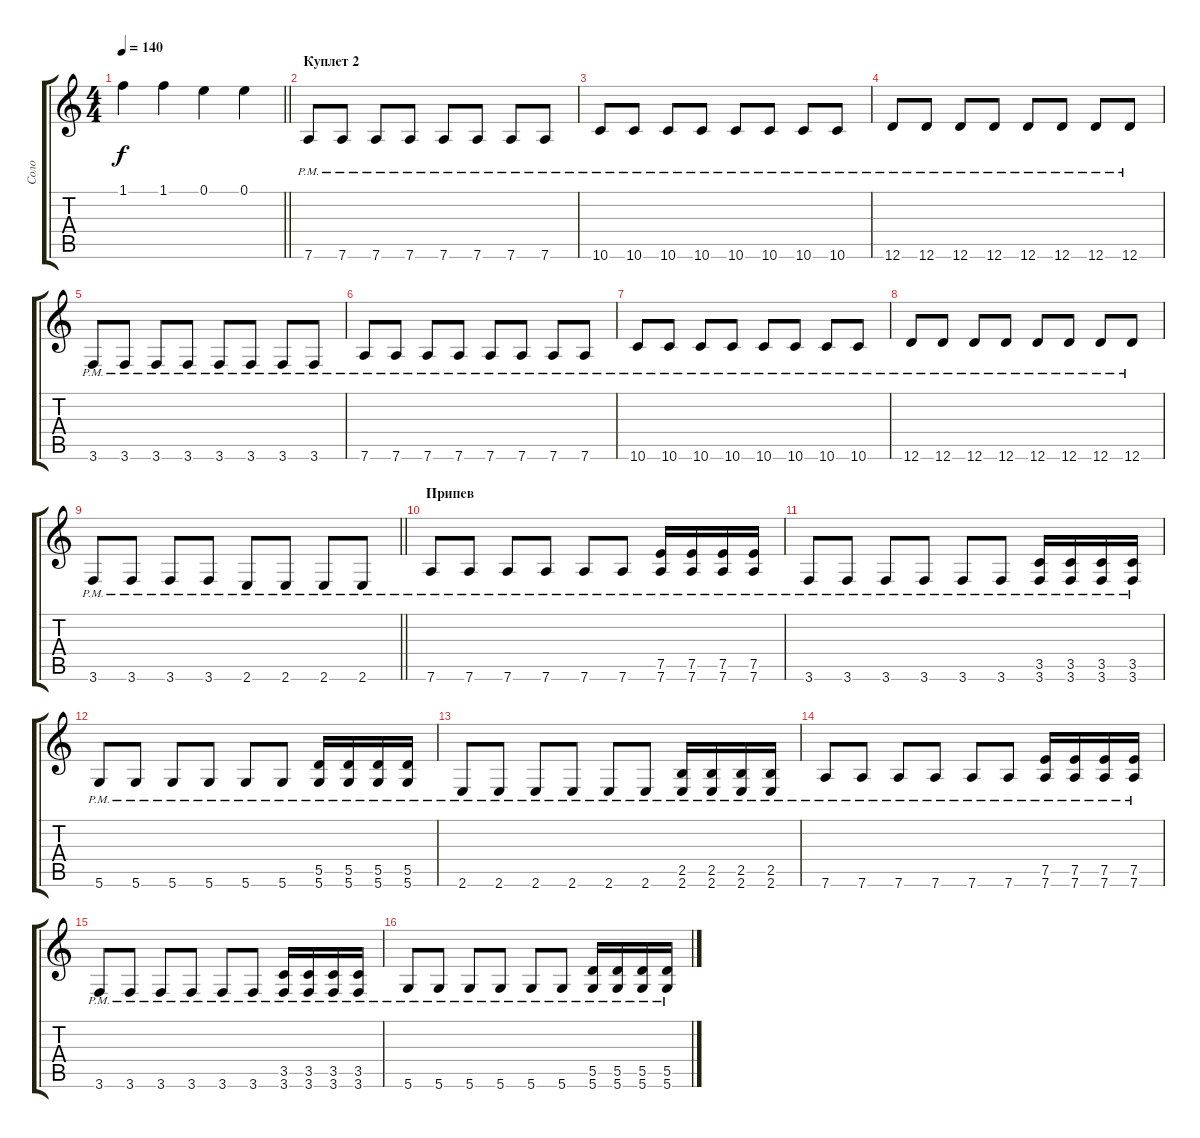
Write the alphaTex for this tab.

\track ("Соло" "Соло") {instrument distortionguitar}
\staff {score tabs}
\tuning (E4 B3 G3 D3 A2 D2) {hide}
\ts (4 4)
\tempo 140
\clef g2
\barLineRight lightlight
\ks c
1.1.4{dy f} 1.1.4 0.1.4 0.1.4 |
\section ("" "Куплет 2")
7.6{pm}.8{balance 12} 7.6{pm}.8 7.6{pm}.8 7.6{pm}.8 7.6{pm}.8 7.6{pm}.8 7.6{pm}.8 7.6{pm}.8 |
10.6{pm}.8 10.6{pm}.8 10.6{pm}.8 10.6{pm}.8 10.6{pm}.8 10.6{pm}.8 10.6{pm}.8 10.6{pm}.8 |
12.6{pm}.8 12.6{pm}.8 12.6{pm}.8 12.6{pm}.8 12.6{pm}.8 12.6{pm}.8 12.6{pm}.8 12.6{pm}.8 |
3.6{pm}.8 3.6{pm}.8 3.6{pm}.8 3.6{pm}.8 3.6{pm}.8 3.6{pm}.8 3.6{pm}.8 3.6{pm}.8 |
7.6{pm}.8 7.6{pm}.8 7.6{pm}.8 7.6{pm}.8 7.6{pm}.8 7.6{pm}.8 7.6{pm}.8 7.6{pm}.8 |
10.6{pm}.8 10.6{pm}.8 10.6{pm}.8 10.6{pm}.8 10.6{pm}.8 10.6{pm}.8 10.6{pm}.8 10.6{pm}.8 |
12.6{pm}.8 12.6{pm}.8 12.6{pm}.8 12.6{pm}.8 12.6{pm}.8 12.6{pm}.8 12.6{pm}.8 12.6{pm}.8 |
\barLineRight lightlight
3.6{pm}.8 3.6{pm}.8 3.6{pm}.8 3.6{pm}.8 2.6{pm}.8 2.6{pm}.8 2.6{pm}.8 2.6{pm}.8 |
\section ("" "Припев")
7.6{pm}.8 7.6{pm}.8 7.6{pm}.8 7.6{pm}.8 7.6{pm}.8 7.6{pm}.8 (7.5{pm} 7.6{pm}).16 (7.5{pm} 7.6{pm}).16 (7.5{pm} 7.6{pm}).16 (7.5{pm} 7.6{pm}).16 |
3.6{pm}.8 3.6{pm}.8 3.6{pm}.8 3.6{pm}.8 3.6{pm}.8 3.6{pm}.8 (3.5{pm} 3.6{pm}).16 (3.5{pm} 3.6{pm}).16 (3.5{pm} 3.6{pm}).16 (3.5{pm} 3.6{pm}).16 |
5.6{pm}.8 5.6{pm}.8 5.6{pm}.8 5.6{pm}.8 5.6{pm}.8 5.6{pm}.8 (5.5{pm} 5.6{pm}).16 (5.5{pm} 5.6{pm}).16 (5.5{pm} 5.6{pm}).16 (5.5{pm} 5.6{pm}).16 |
2.6{pm}.8 2.6{pm}.8 2.6{pm}.8 2.6{pm}.8 2.6{pm}.8 2.6{pm}.8 (2.5{pm} 2.6{pm}).16 (2.5{pm} 2.6{pm}).16 (2.5{pm} 2.6{pm}).16 (2.5{pm} 2.6{pm}).16 |
7.6{pm}.8 7.6{pm}.8 7.6{pm}.8 7.6{pm}.8 7.6{pm}.8 7.6{pm}.8 (7.5{pm} 7.6{pm}).16 (7.5{pm} 7.6{pm}).16 (7.5{pm} 7.6{pm}).16 (7.5{pm} 7.6{pm}).16 |
3.6{pm}.8 3.6{pm}.8 3.6{pm}.8 3.6{pm}.8 3.6{pm}.8 3.6{pm}.8 (3.5{pm} 3.6{pm}).16 (3.5{pm} 3.6{pm}).16 (3.5{pm} 3.6{pm}).16 (3.5{pm} 3.6{pm}).16 |
5.6{pm}.8 5.6{pm}.8 5.6{pm}.8 5.6{pm}.8 5.6{pm}.8 5.6{pm}.8 (5.5{pm} 5.6{pm}).16 (5.5{pm} 5.6{pm}).16 (5.5{pm} 5.6{pm}).16 (5.5{pm} 5.6{pm}).16
